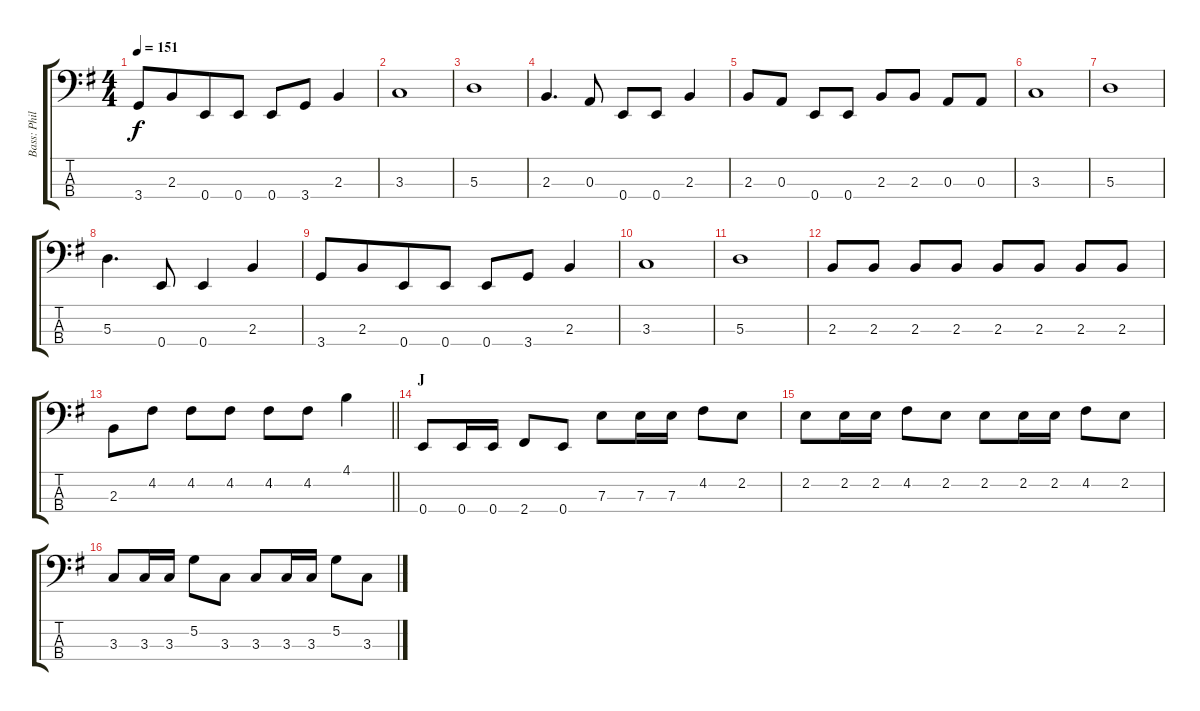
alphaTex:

\track ("Bass: Phillip" "Bass: Phil") {instrument electricbassfinger}
\staff {score tabs}
\tuning (G2 D2 A1 E1) {hide}
\ts (4 4)
\tempo 151
\clef f4
\ks g
3.4.8{dy f} 2.3.8{beam merge} 0.4.8 0.4.8 0.4.8 3.4.8 2.3.4 |
3.3.1 |
5.3.1 |
2.3.4{d} 0.3.8 0.4.8 0.4.8 2.3.4 |
2.3.8 0.3.8 0.4.8 0.4.8 2.3.8 2.3.8 0.3.8 0.3.8 |
3.3.1 |
5.3.1 |
5.3.4{d} 0.4.8 0.4.4 2.3.4 |
3.4.8 2.3.8{beam merge} 0.4.8 0.4.8 0.4.8 3.4.8 2.3.4 |
3.3.1 |
5.3.1 |
2.3.8 2.3.8 2.3.8 2.3.8 2.3.8 2.3.8 2.3.8 2.3.8 |
\barLineRight lightlight
2.3.8 4.2.8 4.2.8 4.2.8 4.2.8 4.2.8 4.1.4 |
\section ("" "J")
0.4.8 0.4.16 0.4.16 2.4.8 0.4.8 7.3.8 7.3.16 7.3.16 4.2.8 2.2.8 |
2.2.8 2.2.16 2.2.16 4.2.8 2.2.8 2.2.8 2.2.16 2.2.16 4.2.8 2.2.8 |
3.3.8 3.3.16 3.3.16 5.2.8 3.3.8 3.3.8 3.3.16 3.3.16 5.2.8 3.3.8
